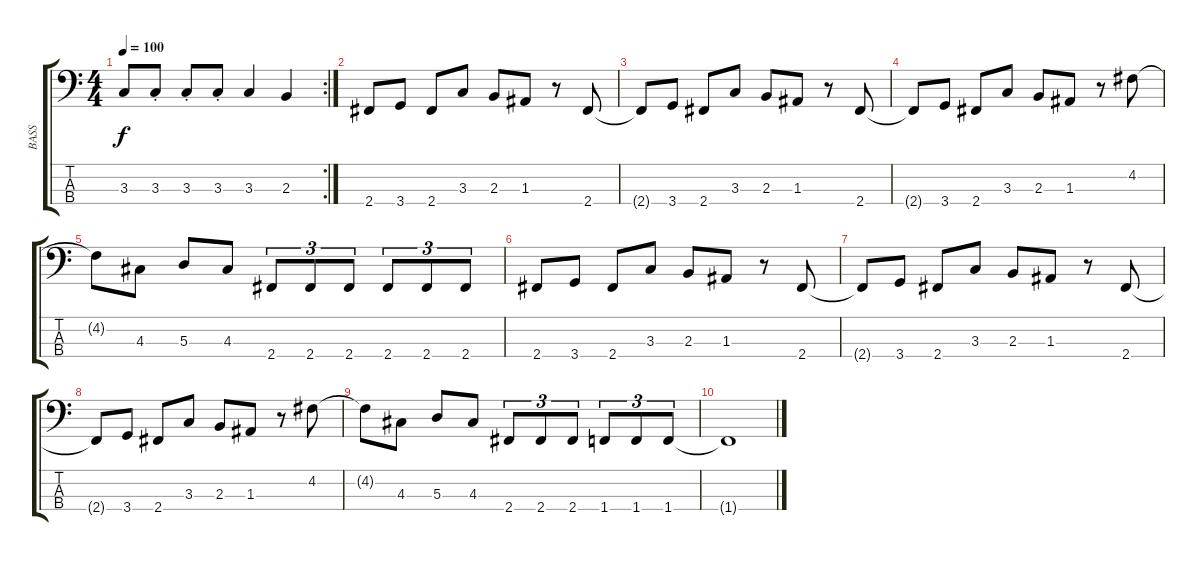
\track ("BASS" "BASS") {instrument electricbassfinger}
\staff {score tabs}
\tuning (G2 D2 A1 E1) {hide}
\rc 2
\ts (4 4)
\tempo 100
\clef f4
\ks c
3.3{t}.8{dy f} 3.3{st}.8 3.3{st}.8 3.3{st}.8 3.3.4 2.3.4 |
2.4.8 3.4.8 2.4.8 3.3.8 2.3.8 1.3.8 r.8 2.4.8 |
2.4{t}.8 3.4.8 2.4.8 3.3.8 2.3.8 1.3.8 r.8 2.4.8 |
2.4{t}.8 3.4.8 2.4.8 3.3.8 2.3.8 1.3.8 r.8 4.2.8 |
4.2{t}.8 4.3.8 5.3.8 4.3.8 2.4.8{tu (3 2)} 2.4.8{tu (3 2)} 2.4.8{tu (3 2)} 2.4.8{tu (3 2)} 2.4.8{tu (3 2)} 2.4.8{tu (3 2)} |
2.4.8 3.4.8 2.4.8 3.3.8 2.3.8 1.3.8 r.8 2.4.8 |
2.4{t}.8 3.4.8 2.4.8 3.3.8 2.3.8 1.3.8 r.8 2.4.8 |
2.4{t}.8 3.4.8 2.4.8 3.3.8 2.3.8 1.3.8 r.8 4.2.8 |
4.2{t}.8 4.3.8 5.3.8 4.3.8 2.4.8{tu (3 2)} 2.4.8{tu (3 2)} 2.4.8{tu (3 2)} 1.4.8{tu (3 2)} 1.4.8{tu (3 2)} 1.4.8{tu (3 2)} |
1.4{t}.1
